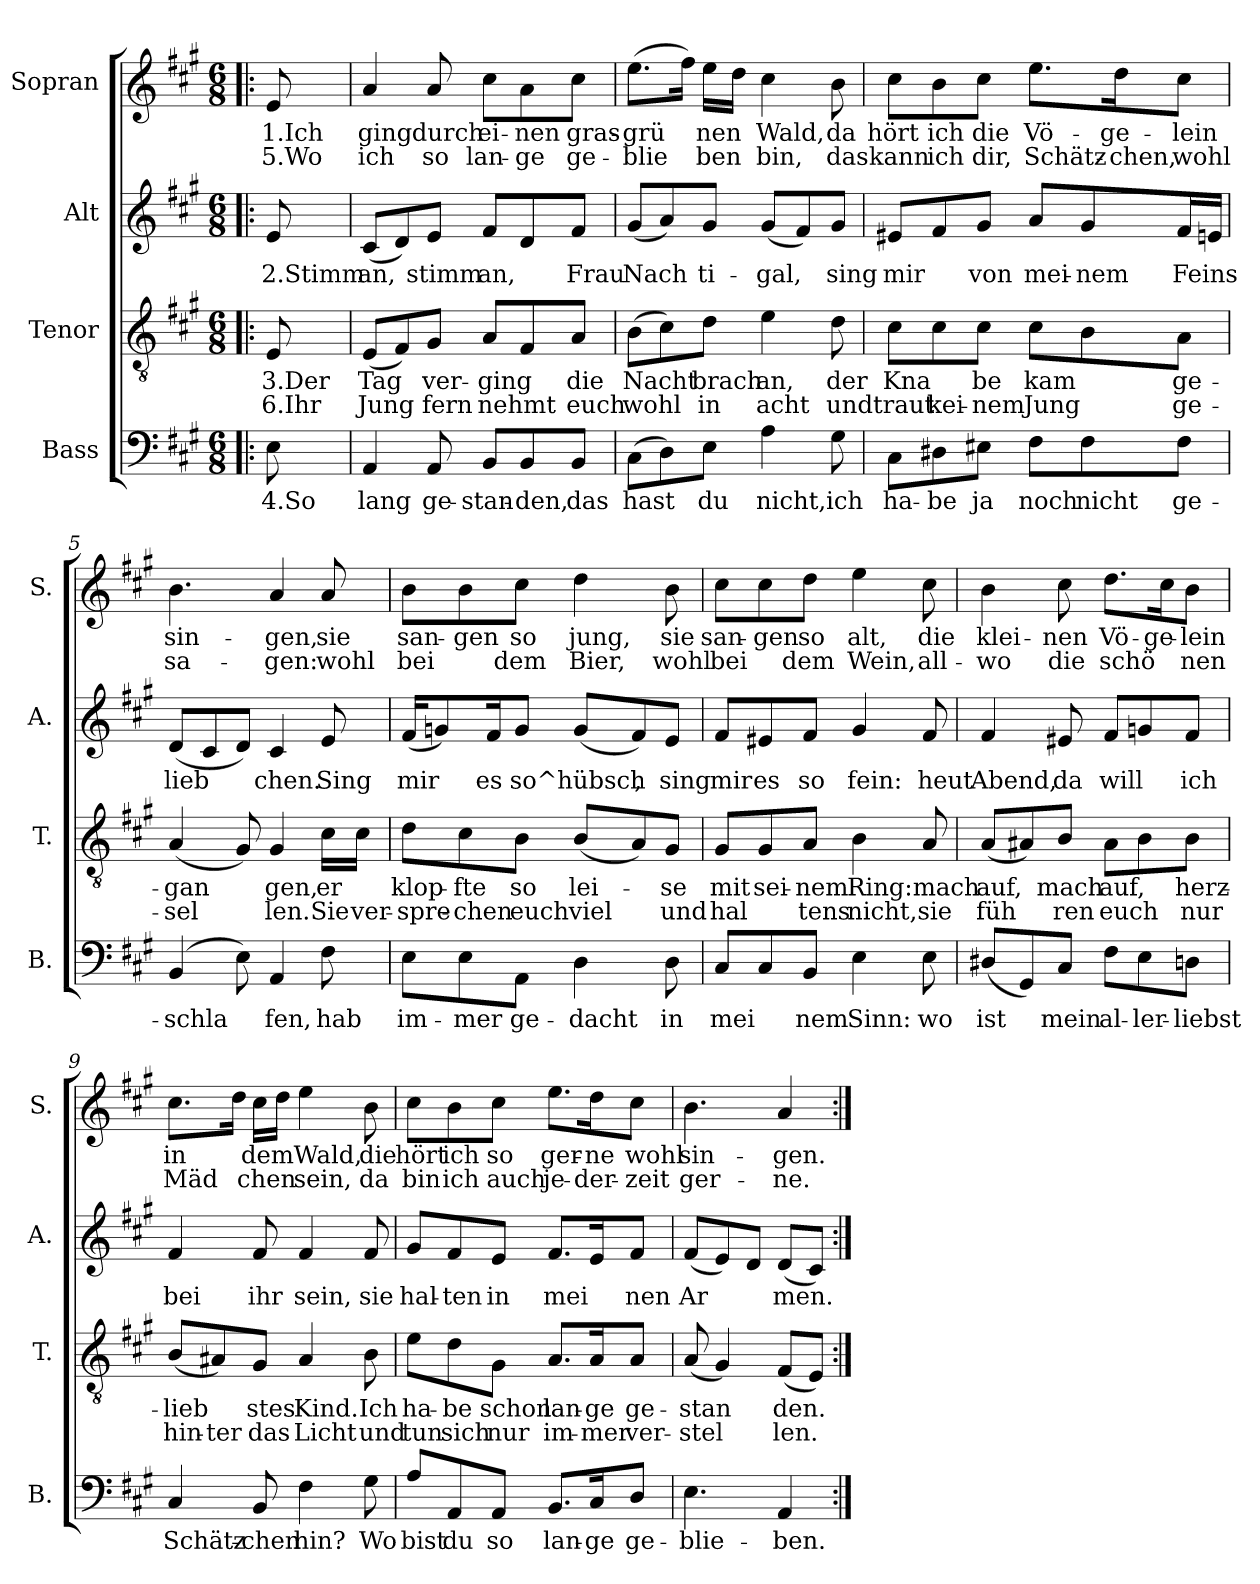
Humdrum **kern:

**kern	**text	**kern	**text	**text	**kern	**text	**kern	**text	**text
*part4	*part4	*part3	*part3	*part3	*part2	*part2	*part1	*part1	*part1
*staff4	*staff4	*staff3	*staff3	*staff3	*staff2	*staff2	*staff1	*staff1	*staff1
*I"Bass	*	*I"Tenor	*	*	*I"Alt	*	*I"Sopran	*	*
*I'B.	*	*I'T.	*	*	*I'A.	*	*I'S.	*	*
!!LO:PB:g=z
*stria5	*	*stria5	*	*	*stria5	*	*stria5	*	*
*clefF4	*	*clefGv2	*	*	*clefG2	*	*clefG2	*	*
*k[f#c#g#]	*	*k[f#c#g#]	*	*	*k[f#c#g#]	*	*k[f#c#g#]	*	*
*A:	*	*A:	*	*	*A:	*	*A:	*	*
*M6/8	*	*M6/8	*	*	*M6/8	*	*M6/8	*	*
=1!|:	=1!|:	=1!|:	=1!|:	=1!|:	=1!|:	=1!|:	=1!|:	=1!|:	=1!|:
!	!LO:LY:b:cj	!	!LO:LY:b:cj	!LO:LY:b:cj	!	!LO:LY:b:cj	!	!LO:LY:b:cj	!LO:LY:b:cj
8E\	4.So	8E/	3.Der	6.Ihr	8e/	2.Stimm	8e/	1.Ich	5.Wo
=2	=2	=2	=2	=2	=2	=2	=2	=2	=2
!	!LO:LY:b:cj	!	!LO:LY:b:cj	!LO:LY:b:cj	!	!LO:LY:b:cj	!	!LO:LY:b:cj	!LO:LY:b:cj
4AA/	lang	(<8E/L	Tag	Jung-	(<8c#/L	an,	4a/	ging	ich
!	!	!	!LO:LY:b:cj	!LO:LY:b:cj	!	!LO:LY:b:cj	!	!	!
.	.	8F#/)	--	--	8d/)	.	.	.	.
!	!LO:LY:b:cj	!	!LO:LY:b:cj	!LO:LY:b:cj	!	!LO:LY:b:cj	!	!LO:LY:b:cj	!LO:LY:b:cj
8AA/	ge-	8G#/J	-ver-	-fern	8e/J	stimm	8a/	durch	so
!	!LO:LY:b:cj	!	!LO:LY:b:cj	!LO:LY:b:cj	!	!LO:LY:b:cj	!	!LO:LY:b:cj	!LO:LY:b:cj
8BB/L	-stan-	8A/L	ging	nehmt	8f#/L	an,	8cc#\L	ei-	-lan-
!	!LO:LY:b:cj	!	!LO:LY:b:cj	!LO:LY:b:cj	!	!LO:LY:b:cj	!	!LO:LY:b:cj	!LO:LY:b:cj
8BB/	-den,	8F#/	.	.	8d/	.	8a\	-nen	ge
!	!LO:LY:b:cj	!	!LO:LY:b:cj	!LO:LY:b:cj	!	!LO:LY:b:cj	!	!LO:LY:b:cj	!LO:LY:b:cj
8BB/J	das	8A/J	die	euch	8f#/J	Frau	8cc#\J	gras-	-ge-
=3	=3	=3	=3	=3	=3	=3	=3	=3	=3
!	!LO:LY:b:cj	!	!LO:LY:b:cj	!LO:LY:b:cj	!	!LO:LY:b:cj	!	!LO:LY:b:cj	!LO:LY:b:cj
(>8C#\L	hast	(>8B\L	Nacht	wohl	(<8g#/L	Nach-	(>8.ee\L	-grü-	-blie-
!	!LO:LY:b:cj	!	!LO:LY:b:cj	!LO:LY:b:cj	!	!LO:LY:b:cj	!	!	!
8D\)	.	8c#\)	.	.	8a/)	--	.	.	.
!	!	!	!	!	!	!	!	!LO:LY:b:cj	!LO:LY:b:cj
.	.	.	.	.	.	.	16ff#\J)	--	-
!	!LO:LY:b:cj	!	!LO:LY:b:cj	!LO:LY:b:cj	!	!LO:LY:b:cj	!	!LO:LY:b:cj	!LO:LY:b:cj
8E\J	du	8d\J	brach	in	8g#/J	-ti-	16ee\L	nen	ben
!	!	!	!	!	!	!	!	!LO:LY:b:cj	!LO:LY:b:cj
.	.	.	.	.	.	.	16dd\J	.	.
!	!LO:LY:b:cj	!	!LO:LY:b:cj	!LO:LY:b:cj	!	!LO:LY:b:cj	!	!LO:LY:b:cj	!LO:LY:b:cj
4A\	nicht,	4e\	an,	acht	(<8g#/L	-gal,	4cc#\	Wald,	bin,
!	!	!	!	!	!	!LO:LY:b:cj	!	!	!
.	.	.	.	.	8f#/)	.	.	.	.
!	!LO:LY:b:cj	!	!LO:LY:b:cj	!LO:LY:b:cj	!	!LO:LY:b:cj	!	!LO:LY:b:cj	!LO:LY:b:cj
8G#\	ich	8d\	der	und	8g#/J	sing	8b\	da	das
!!LO:PB:g=z
=4	=4	=4	=4	=4	=4	=4	=4	=4	=4
!	!LO:LY:b:cj	!	!LO:LY:b:cj	!LO:LY:b:cj	!	!LO:LY:b:cj	!	!LO:LY:b:cj	!LO:LY:b:cj
8C#\L	ha-	8c#\L	Kna-	-traut	8e#X/L	mir	8cc#\L	hört	kann
!	!LO:LY:b:cj	!	!LO:LY:b:cj	!LO:LY:b:cj	!	!LO:LY:b:cj	!	!LO:LY:b:cj	!LO:LY:b:cj
8D#X\	-be	8c#\	-	-kei-	8f#/	.	8b\	ich	ich
!	!LO:LY:b:cj	!	!LO:LY:b:cj	!LO:LY:b:cj	!	!LO:LY:b:cj	!	!LO:LY:b:cj	!LO:LY:b:cj
8E#X\J	ja	8c#\J	-be	nem	8g#/J	von	8cc#\J	die	dir,
!	!LO:LY:b:cj	!	!LO:LY:b:cj	!LO:LY:b:cj	!	!LO:LY:b:cj	!	!LO:LY:b:cj	!LO:LY:b:cj
8F#\L	noch	8c#\L	kam	Jung-	8a/L	mei-	8.ee\L	Vö-	-Schätz-
!	!LO:LY:b:cj	!	!LO:LY:b:cj	!LO:LY:b:cj	!	!LO:LY:b:cj	!	!	!
8F#\	nicht	8B\	--	--	8g#/	-nem	.	.	.
!	!	!	!	!	!	!	!	!LO:LY:b:cj	!LO:LY:b:cj
.	.	.	.	.	.	.	16dd\	-ge-	-chen,
!	!LO:LY:b:cj	!	!LO:LY:b:cj	!LO:LY:b:cj	!	!LO:LY:b:cj	!	!LO:LY:b:cj	!LO:LY:b:cj
8F#\J	ge-	8A\J	-ge-	-ge-	16f#/	Feins-	8cc#\J	lein	wohl
!	!	!	!	!	!	!LO:LY:b:cj	!	!	!
.	.	.	.	.	16en/J	--	.	.	.
=5	=5	=5	=5	=5	=5	=5	=5	=5	=5
!	!LO:LY:b:cj	!	!LO:LY:b:cj	!LO:LY:b:cj	!	!LO:LY:b:cj	!	!LO:LY:b:cj	!LO:LY:b:cj
(>4BB/	-schla-	(<4A/	-gan-	-sel-	(<8d/L	-lieb-	4.b\	sin-	-sa-
!	!	!	!	!	!	!LO:LY:b:cj	!	!	!
.	.	.	.	.	8c#/	--	.	.	.
!	!LO:LY:b:cj	!	!LO:LY:b:cj	!LO:LY:b:cj	!	!LO:LY:b:cj	!	!	!
8E\)	--	8G#/)	--	-	8d/J)	--	.	.	.
!	!LO:LY:b:cj	!	!LO:LY:b:cj	!LO:LY:b:cj	!	!LO:LY:b:cj	!	!LO:LY:b:cj	!LO:LY:b:cj
4AA/	-fen,	4G#/	gen,	len.	4c#/	-chen.	4a/	-gen,	gen:
!	!LO:LY:b:cj	!	!LO:LY:b:cj	!LO:LY:b:cj	!	!LO:LY:b:cj	!	!LO:LY:b:cj	!LO:LY:b:cj
8F#\	hab	16c#\L	er	Sie	8e/	Sing	8a/	sie	wohl
!	!	!	!LO:LY:b:cj	!LO:LY:b:cj	!	!	!	!	!
.	.	16c#\J	.	ver-	.	.	.	.	.
=6	=6	=6	=6	=6	=6	=6	=6	=6	=6
!	!LO:LY:b:cj	!	!LO:LY:b:cj	!LO:LY:b:cj	!	!LO:LY:b:cj	!	!LO:LY:b:cj	!LO:LY:b:cj
8E\L	im-	8d\L	-klop-	-spre-	(<16f#/L	mir	8b\L	san-	-bei
!	!	!	!	!	!	!LO:LY:b:cj	!	!	!
.	.	.	.	.	8gn/)	.	.	.	.
!	!LO:LY:b:cj	!	!LO:LY:b:cj	!LO:LY:b:cj	!	!	!	!LO:LY:b:cj	!LO:LY:b:cj
8E\	-mer	8c#\	-fte	chen	.	.	8b\	gen	.
!	!	!	!	!	!	!LO:LY:b:cj	!	!	!
.	.	.	.	.	16f#/	es	.	.	.
!	!LO:LY:b:cj	!	!LO:LY:b:cj	!LO:LY:b:cj	!	!LO:LY:b:cj	!	!LO:LY:b:cj	!LO:LY:b:cj
8AA\J	ge-	8B\J	so	euch	8g/J	so^hübsch	8cc#\J	so	dem
!	!LO:LY:b:cj	!	!LO:LY:b:cj	!LO:LY:b:cj	!	!LO:LY:b:cj	!	!LO:LY:b:cj	!LO:LY:b:cj
4D\	-dacht	(<8B/L	lei-	-viel	(<8g/L	.	4dd\	jung,	Bier,
!	!	!	!LO:LY:b:cj	!LO:LY:b:cj	!	!LO:LY:b:cj	!	!	!
.	.	8A/)	.	.	8f#/)	,	.	.	.
!	!LO:LY:b:cj	!	!LO:LY:b:cj	!LO:LY:b:cj	!	!LO:LY:b:cj	!	!LO:LY:b:cj	!LO:LY:b:cj
8D\	in	8G#/J	se	und	8e/J	sing	8b\	sie	wohl
!!LO:PB:g=z
=7	=7	=7	=7	=7	=7	=7	=7	=7	=7
!	!LO:LY:b:cj	!	!LO:LY:b:cj	!LO:LY:b:cj	!	!LO:LY:b:cj	!	!LO:LY:b:cj	!LO:LY:b:cj
8C#/L	mei-	8G#/L	mit	hal-	8f#/L	mir	8cc#\L	san-	-bei
!	!LO:LY:b:cj	!	!LO:LY:b:cj	!LO:LY:b:cj	!	!LO:LY:b:cj	!	!LO:LY:b:cj	!LO:LY:b:cj
8C#/	--	8G#/	-sei-	-	8e#X/	es	8cc#\	gen	.
!	!LO:LY:b:cj	!	!LO:LY:b:cj	!LO:LY:b:cj	!	!LO:LY:b:cj	!	!LO:LY:b:cj	!LO:LY:b:cj
8BB/J	-nem	8A/J	nem	tens	8f#/J	so	8dd\J	so	dem
!	!LO:LY:b:cj	!	!LO:LY:b:cj	!LO:LY:b:cj	!	!LO:LY:b:cj	!	!LO:LY:b:cj	!LO:LY:b:cj
4E\	Sinn:	4B\	Ring:	nicht,	4g#/	fein:	4ee\	alt,	Wein,
!	!LO:LY:b:cj	!	!LO:LY:b:cj	!LO:LY:b:cj	!	!LO:LY:b:cj	!	!LO:LY:b:cj	!LO:LY:b:cj
8E\	wo	8A/	mach	sie	8f#/	heut	8cc#\	die	all-
=8	=8	=8	=8	=8	=8	=8	=8	=8	=8
!	!LO:LY:b:cj	!	!LO:LY:b:cj	!LO:LY:b:cj	!	!LO:LY:b:cj	!	!LO:LY:b:cj	!LO:LY:b:cj
(<8D#X/L	ist	(<8A/L	auf,	füh-	4f#/	Abend,	4b\	-klei-	-wo
!	!LO:LY:b:cj	!	!LO:LY:b:cj	!LO:LY:b:cj	!	!	!	!	!
8GG#/)	.	8A#X/)	--	-	.	.	.	.	.
!	!LO:LY:b:cj	!	!LO:LY:b:cj	!LO:LY:b:cj	!	!LO:LY:b:cj	!	!LO:LY:b:cj	!LO:LY:b:cj
8C#/J	mein	8B/J	mach	ren	8e#X/	da	8cc#\	nen	die
!	!LO:LY:b:cj	!	!LO:LY:b:cj	!LO:LY:b:cj	!	!LO:LY:b:cj	!	!LO:LY:b:cj	!LO:LY:b:cj
8F#\L	al-	8A#\L	auf,	euch	8f#/L	will	8.dd\L	Vö-	-schö-
!	!LO:LY:b:cj	!	!LO:LY:b:cj	!LO:LY:b:cj	!	!LO:LY:b:cj	!	!	!
8E\	-ler-	8B\	.	-	8gn/	.	.	.	.
!	!	!	!	!	!	!	!	!LO:LY:b:cj	!LO:LY:b:cj
.	.	.	.	.	.	.	16cc#\	-ge-	-
!	!LO:LY:b:cj	!	!LO:LY:b:cj	!LO:LY:b:cj	!	!LO:LY:b:cj	!	!LO:LY:b:cj	!LO:LY:b:cj
8Dn\J	-liebst	8B\J	-herz-	-nur	8f#/J	ich	8b\J	lein	nen
=9	=9	=9	=9	=9	=9	=9	=9	=9	=9
!	!LO:LY:b:cj	!	!LO:LY:b:cj	!LO:LY:b:cj	!	!LO:LY:b:cj	!	!LO:LY:b:cj	!LO:LY:b:cj
4C#/	Schätz-	(<8B/L	lieb-	-hin-	4f#/	bei	8.cc#\L	in	Mäd-
!	!	!	!LO:LY:b:cj	!LO:LY:b:cj	!	!	!	!	!
.	.	8A#X/)	-	ter	.	.	.	.	.
!	!	!	!	!	!	!	!	!LO:LY:b:cj	!LO:LY:b:cj
.	.	.	.	.	.	.	16dd\J	--	-
!	!LO:LY:b:cj	!	!LO:LY:b:cj	!LO:LY:b:cj	!	!LO:LY:b:cj	!	!LO:LY:b:cj	!LO:LY:b:cj
8BB/	-chen	8G#/J	stes	das	8f#/	ihr	16cc#\L	dem	chen
!	!	!	!	!	!	!	!	!LO:LY:b:cj	!LO:LY:b:cj
.	.	.	.	.	.	.	16dd\J	.	.
!	!LO:LY:b:cj	!	!LO:LY:b:cj	!LO:LY:b:cj	!	!LO:LY:b:cj	!	!LO:LY:b:cj	!LO:LY:b:cj
4F#\	hin?	4A#/	Kind.	Licht	4f#/	sein,	4ee\	Wald,	sein,
!	!LO:LY:b:cj	!	!LO:LY:b:cj	!LO:LY:b:cj	!	!LO:LY:b:cj	!	!LO:LY:b:cj	!LO:LY:b:cj
8G#\	Wo	8B\	Ich	und	8f#/	sie	8b\	die	da
!!LO:PB:g=z
=10	=10	=10	=10	=10	=10	=10	=10	=10	=10
!	!LO:LY:b:cj	!	!LO:LY:b:cj	!LO:LY:b:cj	!	!LO:LY:b:cj	!	!LO:LY:b:cj	!LO:LY:b:cj
8A/L	bist	8e\L	ha-	-tun	8g#/L	hal-	8cc#\L	hört	bin
!	!LO:LY:b:cj	!	!LO:LY:b:cj	!LO:LY:b:cj	!	!LO:LY:b:cj	!	!LO:LY:b:cj	!LO:LY:b:cj
8AA/	du	8d\	be	sich	8f#/	-ten	8b\	ich	ich
!	!LO:LY:b:cj	!	!LO:LY:b:cj	!LO:LY:b:cj	!	!LO:LY:b:cj	!	!LO:LY:b:cj	!LO:LY:b:cj
8AA/J	so	8G#\J	schon	nur	8e/J	in	8cc#\J	so	auch
!	!LO:LY:b:cj	!	!LO:LY:b:cj	!LO:LY:b:cj	!	!LO:LY:b:cj	!	!LO:LY:b:cj	!LO:LY:b:cj
8.BB/L	lan-	8.A/L	lan-	-im-	8.f#/L	mei-	8.ee\L	ger-	-je-
!	!LO:LY:b:cj	!	!LO:LY:b:cj	!LO:LY:b:cj	!	!LO:LY:b:cj	!	!LO:LY:b:cj	!LO:LY:b:cj
16C#/	-ge	16A/	-ge	mer	16e/	--	16dd\	-ne	der-
!	!LO:LY:b:cj	!	!LO:LY:b:cj	!LO:LY:b:cj	!	!LO:LY:b:cj	!	!LO:LY:b:cj	!LO:LY:b:cj
8D/J	ge-	8A/J	ge-	-ver-	8f#/J	-nen	8cc#\J	-wohl	zeit
=11	=11	=11	=11	=11	=11	=11	=11	=11	=11
!	!LO:LY:b:cj	!	!LO:LY:b:cj	!LO:LY:b:cj	!	!LO:LY:b:cj	!	!LO:LY:b:cj	!LO:LY:b:cj
4.E\	-blie-	(<8A/	-stan-	-stel-	(<8f#/L	Ar-	4.b\	sin-	-ger-
!	!	!	!LO:LY:b:cj	!LO:LY:b:cj	!	!LO:LY:b:cj	!	!	!
.	.	4G#/)	--	-	8e/)	--	.	.	.
!	!	!	!	!	!	!LO:LY:b:cj	!	!	!
.	.	.	.	.	8d/J	--	.	.	.
!	!LO:LY:b:cj	!	!LO:LY:b:cj	!LO:LY:b:cj	!	!LO:LY:b:cj	!	!LO:LY:b:cj	!LO:LY:b:cj
4AA/	-ben.	(<8F#/L	den.	len.	(<8d/L	-men.	4a/	-gen.	ne.
!	!	!	!LO:LY:b:cj	!LO:LY:b:cj	!	!LO:LY:b:cj	!	!	!
.	.	8E/J)	.	.	8c#/J)	.	.	.	.
=:|!	=:|!	=:|!	=:|!	=:|!	=:|!	=:|!	=:|!	=:|!	=:|!
*-	*-	*-	*-	*-	*-	*-	*-	*-	*-
